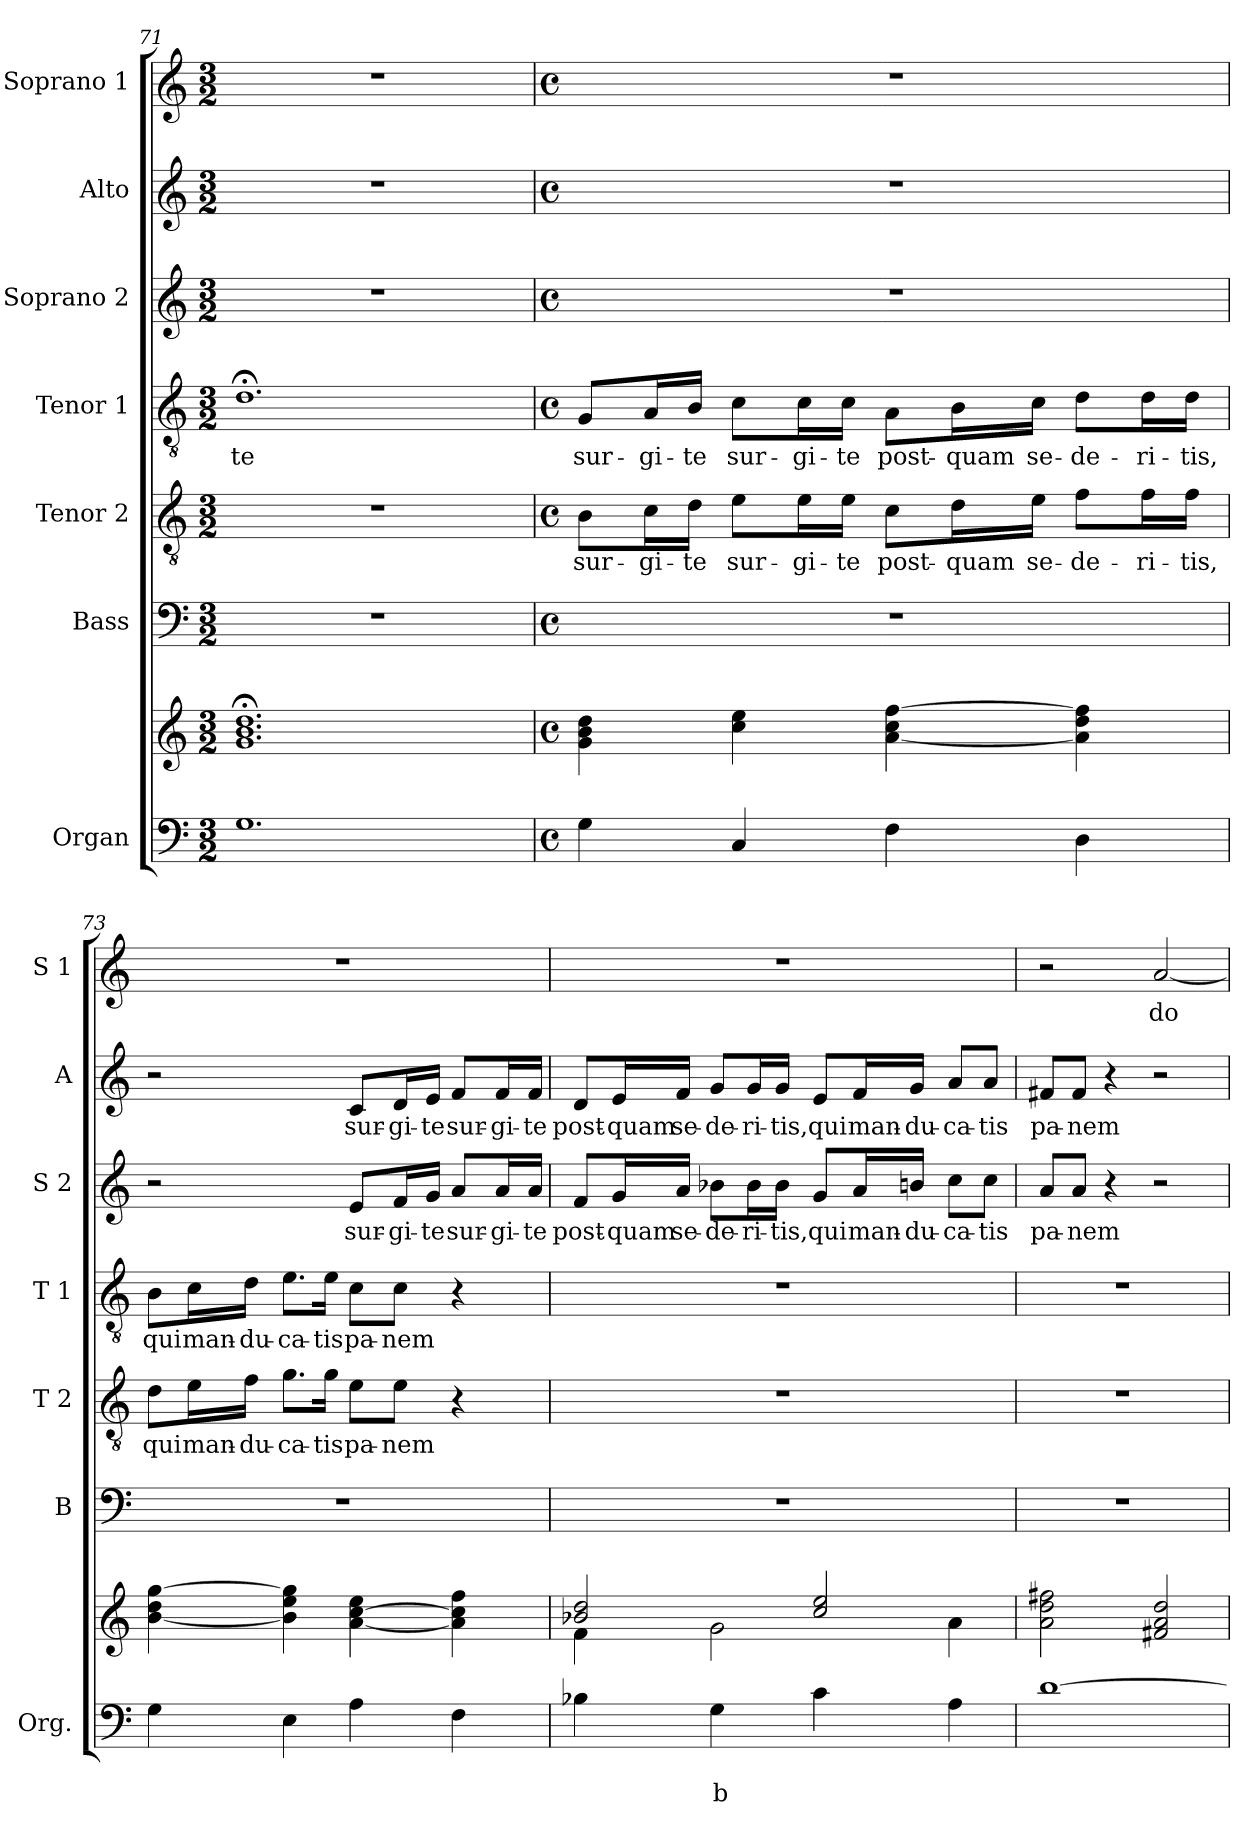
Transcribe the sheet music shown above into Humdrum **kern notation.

**kern	**text	**text	**kern	**kern	**kern	**text	**kern	**text	**kern	**text	**kern	**text	**kern	**text
*part7	*part7	*part7	*part7	*part6	*part5	*part5	*part4	*part4	*part3	*part3	*part2	*part2	*part1	*part1
*staff8	*staff8	*staff8	*staff7	*staff6	*staff5	*staff5	*staff4	*staff4	*staff3	*staff3	*staff2	*staff2	*staff1	*staff1
*I"Organ	*	*	*	*I"Bass	*I"Tenor 2	*	*I"Tenor 1	*	*I"Soprano 2	*	*I"Alto	*	*I"Soprano 1	*
*I'Org.	*	*	*	*I'B	*I'T 2	*	*I'T 1	*	*I'S 2	*	*I'A	*	*I'S 1	*
*clefF4	*	*	*clefG2	*clefF4	*clefGv2	*	*clefGv2	*	*clefG2	*	*clefG2	*	*clefG2	*
*k[]	*	*	*k[]	*k[]	*k[]	*	*k[]	*	*k[]	*	*k[]	*	*k[]	*
*C:	*	*	*C:	*C:	*C:	*	*C:	*	*C:	*	*C:	*	*C:	*
*M3/2	*	*	*M3/2	*M3/2	*M3/2	*	*M3/2	*	*M3/2	*	*M3/2	*	*M3/2	*
=71	=71	=71	=71	=71	=71	=71	=71	=71	=71	=71	=71	=71	=71	=71
!	!	!	!	!	!	!	!	!LO:LY:b	!	!	!	!	!	!
1.G	.	.	1.g!;< 1.b!;< 1.dd!;<	1.r	1.r	.	1.d;<	-te	1.r	.	1.r	.	1.r	.
!!LO:PB:g=z
=72	=72	=72	=72	=72	=72	=72	=72	=72	=72	=72	=72	=72	=72	=72
*M4/4	*	*	*M4/4	*M4/4	*M4/4	*	*M4/4	*	*M4/4	*	*M4/4	*	*M4/4	*
*met(c)	*	*	*met(c)	*met(c)	*met(c)	*	*met(c)	*	*met(c)	*	*met(c)	*	*met(c)	*
!	!	!	!	!	!	!LO:LY:b	!	!LO:LY:b	!	!	!	!	!	!
4G\	.	.	4g!\ 4b!\ 4dd!\	1r	8B\L	sur-	8G/L	sur-	1r	.	1r	.	1r	.
!	!	!	!	!	!	!LO:LY:b	!	!LO:LY:b	!	!	!	!	!	!
.	.	.	.	.	16c\L	-gi-	16A/L	-gi-	.	.	.	.	.	.
!	!	!	!	!	!	!LO:LY:b	!	!LO:LY:b	!	!	!	!	!	!
.	.	.	.	.	16d\JJ	-te	16B/JJ	-te	.	.	.	.	.	.
!	!	!	!	!	!	!LO:LY:b	!	!LO:LY:b	!	!	!	!	!	!
4C/	.	.	4cc!\ 4ee!\	.	8e\L	sur-	8c\L	sur-	.	.	.	.	.	.
!	!	!	!	!	!	!LO:LY:b	!	!LO:LY:b	!	!	!	!	!	!
.	.	.	.	.	16e\L	-gi-	16c\L	-gi-	.	.	.	.	.	.
!	!	!	!	!	!	!LO:LY:b	!	!LO:LY:b	!	!	!	!	!	!
.	.	.	.	.	16e\JJ	-te	16c\JJ	-te	.	.	.	.	.	.
!	!	!	!	!	!	!LO:LY:b	!	!LO:LY:b	!	!	!	!	!	!
4F\	.	.	[4a!\ 4cc!\ [4ff!\	.	8c\L	post-	8A\L	post-	.	.	.	.	.	.
!	!	!	!	!	!	!LO:LY:b	!	!LO:LY:b	!	!	!	!	!	!
.	.	.	.	.	16d\L	-quam	16B\L	-quam	.	.	.	.	.	.
!	!	!	!	!	!	!LO:LY:b	!	!LO:LY:b	!	!	!	!	!	!
.	.	.	.	.	16e\JJ	se-	16c\JJ	se-	.	.	.	.	.	.
!	!	!	!	!	!	!LO:LY:b	!	!LO:LY:b	!	!	!	!	!	!
4D\	.	.	4a!\] 4dd!\ 4ff!\]	.	8f\L	-de-	8d\L	-de-	.	.	.	.	.	.
!	!	!	!	!	!	!LO:LY:b	!	!LO:LY:b	!	!	!	!	!	!
.	.	.	.	.	16f\L	-ri-	16d\L	-ri-	.	.	.	.	.	.
!	!	!	!	!	!	!LO:LY:b	!	!LO:LY:b	!	!	!	!	!	!
.	.	.	.	.	16f\JJ	-tis,	16d\JJ	-tis,	.	.	.	.	.	.
=73	=73	=73	=73	=73	=73	=73	=73	=73	=73	=73	=73	=73	=73	=73
!	!	!	!	!	!	!LO:LY:b	!	!LO:LY:b	!	!	!	!	!	!
4G\	.	.	[4b!\ 4dd!\ [4gg!\	1r	8d\L	qui	8B\L	qui	2r	.	2r	.	1r	.
!	!	!	!	!	!	!LO:LY:b	!	!LO:LY:b	!	!	!	!	!	!
.	.	.	.	.	16e\L	man-	16c\L	man-	.	.	.	.	.	.
!	!	!	!	!	!	!LO:LY:b	!	!LO:LY:b	!	!	!	!	!	!
.	.	.	.	.	16f\JJ	-du-	16d\JJ	-du-	.	.	.	.	.	.
!	!	!	!	!	!	!LO:LY:b	!	!LO:LY:b	!	!	!	!	!	!
4E\	.	.	4b!\] 4ee!\ 4gg!\]	.	8.g\L	-ca-	8.e\L	-ca-	.	.	.	.	.	.
!	!	!	!	!	!	!LO:LY:b	!	!LO:LY:b	!	!	!	!	!	!
.	.	.	.	.	16g\Jk	-tis	16e\Jk	-tis	.	.	.	.	.	.
!	!	!	!	!	!	!LO:LY:b	!	!LO:LY:b	!	!LO:LY:b	!	!LO:LY:b	!	!
4A\	.	.	[4a!\ [4cc!\ 4ee!\	.	8e\L	pa-	8c\L	pa-	8e/L	sur-	8c/L	sur-	.	.
!	!	!	!	!	!	!LO:LY:b	!	!LO:LY:b	!	!LO:LY:b	!	!LO:LY:b	!	!
.	.	.	.	.	8e\J	-nem	8c\J	-nem	16f/L	-gi-	16d/L	-gi-	.	.
!	!	!	!	!	!	!	!	!	!	!LO:LY:b	!	!LO:LY:b	!	!
.	.	.	.	.	.	.	.	.	16g/JJ	-te	16e/JJ	-te	.	.
!	!	!	!	!	!	!	!	!	!	!LO:LY:b	!	!LO:LY:b	!	!
4F\	.	.	4a!\] 4cc!\] 4ff!\	.	4r	.	4r	.	8a/L	sur-	8f/L	sur-	.	.
!	!	!	!	!	!	!	!	!	!	!LO:LY:b	!	!LO:LY:b	!	!
.	.	.	.	.	.	.	.	.	16a/L	-gi-	16f/L	-gi-	.	.
!	!	!	!	!	!	!	!	!	!	!LO:LY:b	!	!LO:LY:b	!	!
.	.	.	.	.	.	.	.	.	16a/JJ	-te	16f/JJ	-te	.	.
!!LO:LB:g=z
=74	=74	=74	=74	=74	=74	=74	=74	=74	=74	=74	=74	=74	=74	=74
*	*	*	*^	*	*	*	*	*	*	*	*	*	*	*
!	!	!	!	!	!	!	!	!	!	!	!LO:LY:b	!	!LO:LY:b	!	!
4B-X\	.	.	2b-X!/ 2dd!/	4f!\	1r	1r	.	1r	.	8f/L	post-	8d/L	post-	1r	.
!	!	!	!	!	!	!	!	!	!	!	!LO:LY:b	!	!LO:LY:b	!	!
.	.	.	.	.	.	.	.	.	.	16g/L	-quam	16e/L	-quam	.	.
!	!	!	!	!	!	!	!	!	!	!	!LO:LY:b	!	!LO:LY:b	!	!
.	.	.	.	.	.	.	.	.	.	16a/JJ	se-	16f/JJ	se-	.	.
!	!	!LO:LY:b	!	!	!	!	!	!	!	!	!LO:LY:b	!	!LO:LY:b	!	!
4G\	.	b	.	2g!\	.	.	.	.	.	8b-X\L	-de-	8g/L	-de-	.	.
!	!	!	!	!	!	!	!	!	!	!	!LO:LY:b	!	!LO:LY:b	!	!
.	.	.	.	.	.	.	.	.	.	16b-\L	-ri-	16g/L	-ri-	.	.
!	!	!	!	!	!	!	!	!	!	!	!LO:LY:b	!	!LO:LY:b	!	!
.	.	.	.	.	.	.	.	.	.	16b-\JJ	-tis,	16g/JJ	-tis,	.	.
!	!	!	!	!	!	!	!	!	!	!	!LO:LY:b	!	!LO:LY:b	!	!
4c\	.	.	2cc!/ 2ee!/	.	.	.	.	.	.	8g/L	qui	8e/L	qui	.	.
!	!	!	!	!	!	!	!	!	!	!	!LO:LY:b	!	!LO:LY:b	!	!
.	.	.	.	.	.	.	.	.	.	16a/L	man-	16f/L	man-	.	.
!	!	!	!	!	!	!	!	!	!	!	!LO:LY:b	!	!LO:LY:b	!	!
.	.	.	.	.	.	.	.	.	.	16bn/JJ	-du-	16g/JJ	-du-	.	.
!	!	!	!	!	!	!	!	!	!	!	!LO:LY:b	!	!LO:LY:b	!	!
4A\	.	.	.	4a!\	.	.	.	.	.	8cc\L	-ca-	8a/L	-ca-	.	.
!	!	!	!	!	!	!	!	!	!	!	!LO:LY:b	!	!LO:LY:b	!	!
.	.	.	.	.	.	.	.	.	.	8cc\J	-tis	8a/J	-tis	.	.
*	*	*	*v	*v	*	*	*	*	*	*	*	*	*	*	*
=75	=75	=75	=75	=75	=75	=75	=75	=75	=75	=75	=75	=75	=75	=75
!	!	!	!	!	!	!	!	!	!	!LO:LY:b	!	!LO:LY:b	!	!
[1d	.	.	2a!\ 2dd!\ 2ff#X!\	1r	1r	.	1r	.	8a/L	pa-	8f#X/L	pa-	2r	.
!	!	!	!	!	!	!	!	!	!	!LO:LY:b	!	!LO:LY:b	!	!
.	.	.	.	.	.	.	.	.	8a/J	-nem	8f#/J	-nem	.	.
.	.	.	.	.	.	.	.	.	4r	.	4r	.	.	.
!	!	!	!	!	!	!	!	!	!	!	!	!	!	!LO:LY:b
.	.	.	2f#X!/ 2a!/ 2dd!/	.	.	.	.	.	2r	.	2r	.	[2a/	do-
=	=	=	=	=	=	=	=	=	=	=	=	=	=	=
*-	*-	*-	*-	*-	*-	*-	*-	*-	*-	*-	*-	*-	*-	*-
